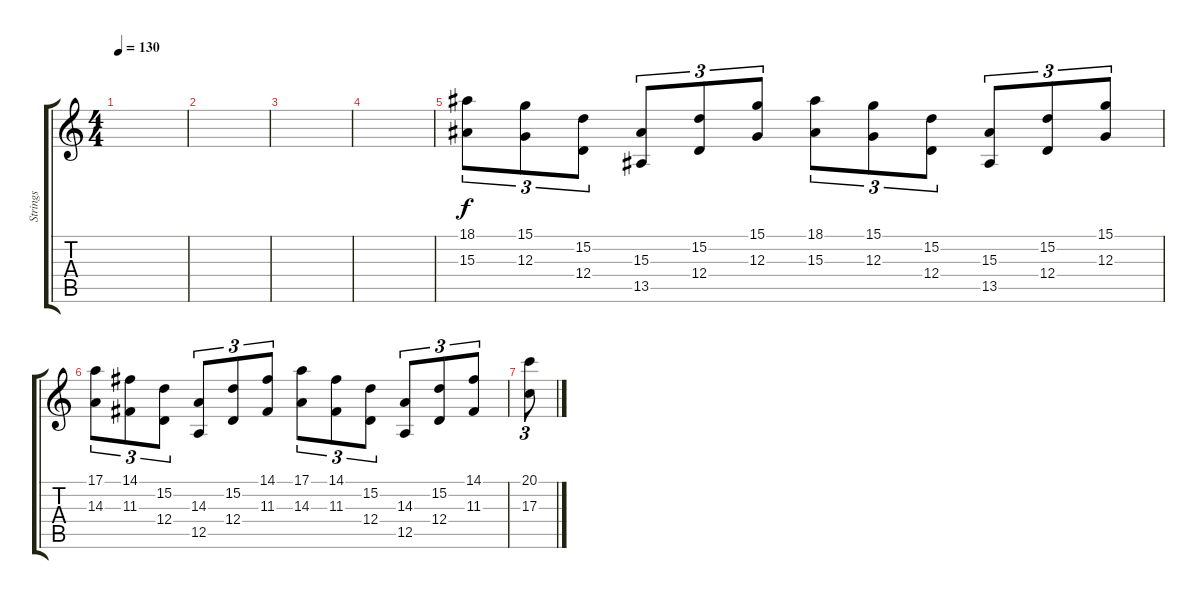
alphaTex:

\track ("Strings" "Strings") {instrument pizzicatostrings}
\staff {score tabs}
\tuning (E4 B3 G3 D3 A2 E2) {hide}
\ts (4 4)
\tempo 130
\clef g2
\ks c
|
|
|
|
(18.1 15.3).8{tu (3 2)} (15.1 12.3).8{tu (3 2)} (15.2 12.4).8{tu (3 2)} (15.3 13.5).8{tu (3 2)} (15.2 12.4).8{tu (3 2)} (15.1 12.3).8{tu (3 2)} (18.1 15.3).8{tu (3 2)} (15.1 12.3).8{tu (3 2)} (15.2 12.4).8{tu (3 2)} (15.3 13.5).8{tu (3 2)} (15.2 12.4).8{tu (3 2)} (15.1 12.3).8{tu (3 2)} |
(17.1 14.3).8{tu (3 2)} (14.1 11.3).8{tu (3 2)} (15.2 12.4).8{tu (3 2)} (14.3 12.5).8{tu (3 2)} (15.2 12.4).8{tu (3 2)} (14.1 11.3).8{tu (3 2)} (17.1 14.3).8{tu (3 2)} (14.1 11.3).8{tu (3 2)} (15.2 12.4).8{tu (3 2)} (14.3 12.5).8{tu (3 2)} (15.2 12.4).8{tu (3 2)} (14.1 11.3).8{tu (3 2)} |
(20.1 17.3).8{tu (3 2)}
